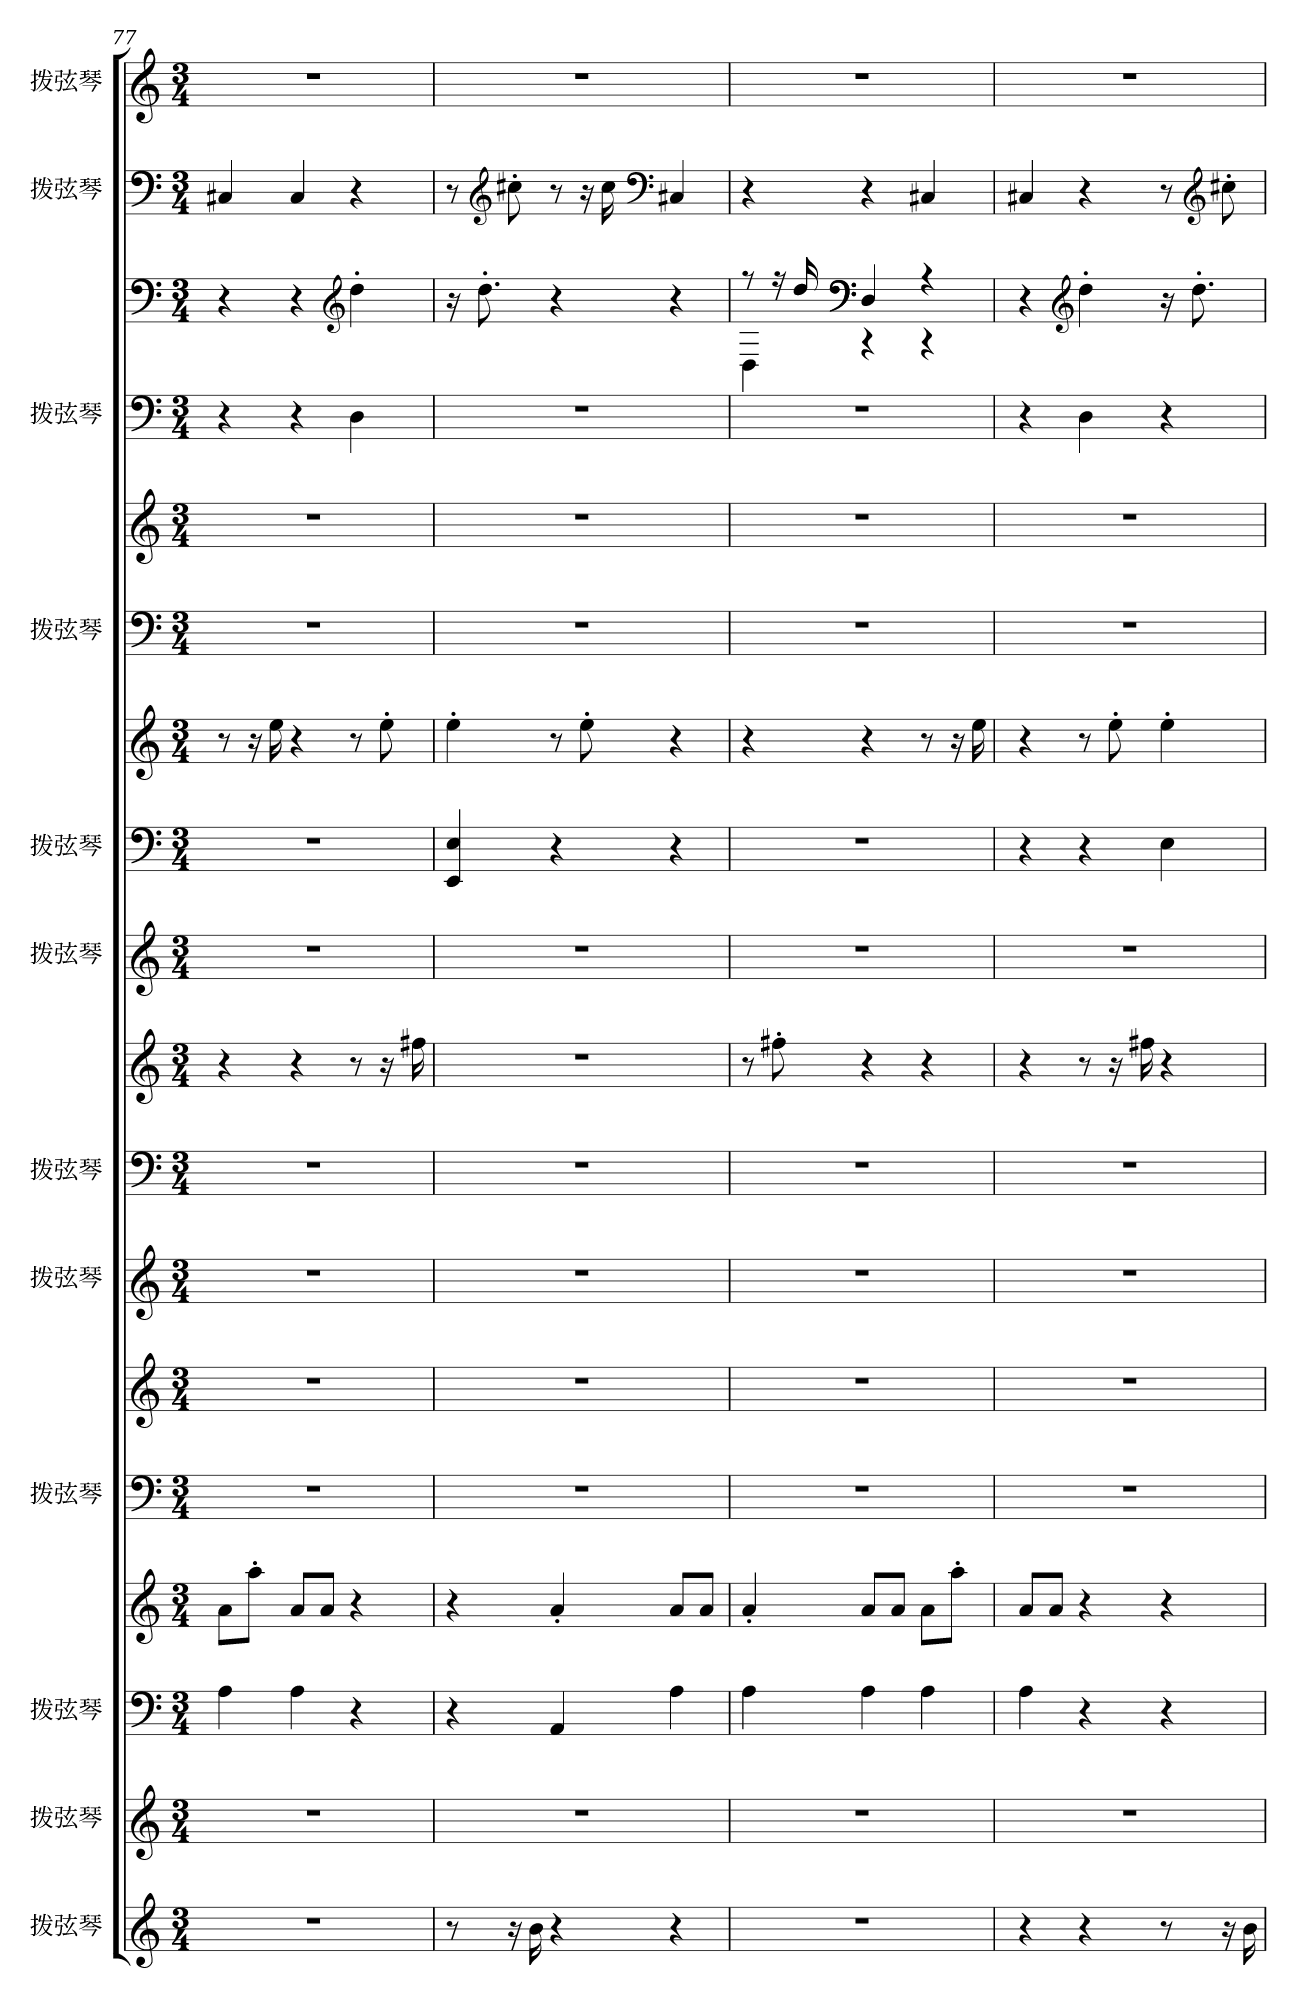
**kern	**kern	**kern	**kern	**kern	**kern	**kern	**kern	**kern	**kern	**kern	**kern	**kern	**kern	**kern	**kern	**kern	**kern
*part12	*part11	*part10	*part10	*part9	*part9	*part8	*part7	*part7	*part6	*part5	*part5	*part4	*part4	*part3	*part3	*part2	*part1
*staff18	*staff17	*staff16	*staff15	*staff14	*staff13	*staff12	*staff11	*staff10	*staff9	*staff8	*staff7	*staff6	*staff5	*staff4	*staff3	*staff2	*staff1
*I"拨弦琴	*I"拨弦琴	*I"拨弦琴	*	*I"拨弦琴	*	*I"拨弦琴	*I"拨弦琴	*	*I"拨弦琴	*I"拨弦琴	*	*I"拨弦琴	*	*I"拨弦琴	*	*I"拨弦琴	*I"拨弦琴
*clefG2	*clefG2	*clefF4	*clefG2	*clefF4	*clefG2	*clefG2	*clefF4	*clefG2	*clefG2	*clefF4	*clefG2	*clefF4	*clefG2	*clefF4	*clefF4	*clefF4	*clefG2
*k[]	*k[]	*k[]	*k[]	*k[]	*k[]	*k[]	*k[]	*k[]	*k[]	*k[]	*k[]	*k[]	*k[]	*k[]	*k[]	*k[]	*k[]
*M3/4	*M3/4	*M3/4	*M3/4	*M3/4	*M3/4	*M3/4	*M3/4	*M3/4	*M3/4	*M3/4	*M3/4	*M3/4	*M3/4	*M3/4	*M3/4	*M3/4	*M3/4
=77	=77	=77	=77	=77	=77	=77	=77	=77	=77	=77	=77	=77	=77	=77	=77	=77	=77
2.r	2.r	4A\	8a\L	2.r	2.r	2.r	2.r	4r	2.r	2.r	8r	2.r	2.r	4r	4r	4C#X/	2.r
.	.	.	8aa'\J	.	.	.	.	.	.	.	16r	.	.	.	.	.	.
.	.	.	.	.	.	.	.	.	.	.	16ee\	.	.	.	.	.	.
.	.	4A\	8a/L	.	.	.	.	4r	.	.	4r	.	.	4r	4r	4C#/	.
.	.	.	8a/J	.	.	.	.	.	.	.	.	.	.	.	.	.	.
*	*	*	*	*	*	*	*	*	*	*	*	*	*	*	*clefG2	*	*
.	.	4r	4r	.	.	.	.	8r	.	.	8r	.	.	4D\	4dd'\	4r	.
.	.	.	.	.	.	.	.	16r	.	.	8ee'\	.	.	.	.	.	.
.	.	.	.	.	.	.	.	16ff#X\	.	.	.	.	.	.	.	.	.
!!LO:PB:g=z
=78	=78	=78	=78	=78	=78	=78	=78	=78	=78	=78	=78	=78	=78	=78	=78	=78	=78
8r	2.r	4r	4r	2.r	2.r	2.r	2.r	2.r	2.r	4EE/ 4E/	4ee'\	2.r	2.r	2.r	16r	8r	2.r
.	.	.	.	.	.	.	.	.	.	.	.	.	.	.	8.dd'\	.	.
*	*	*	*	*	*	*	*	*	*	*	*	*	*	*	*	*clefG2	*
16r	.	.	.	.	.	.	.	.	.	.	.	.	.	.	.	8cc#X'\	.
16b\	.	.	.	.	.	.	.	.	.	.	.	.	.	.	.	.	.
4r	.	4AA/	4a'/	.	.	.	.	.	.	4r	8r	.	.	.	4r	8r	.
.	.	.	.	.	.	.	.	.	.	.	8ee'\	.	.	.	.	16r	.
.	.	.	.	.	.	.	.	.	.	.	.	.	.	.	.	16cc#\	.
*	*	*	*	*	*	*	*	*	*	*	*	*	*	*	*	*clefF4	*
4r	.	4A\	8a/L	.	.	.	.	.	.	4r	4r	.	.	.	4r	4C#X/	.
.	.	.	8a/J	.	.	.	.	.	.	.	.	.	.	.	.	.	.
=79	=79	=79	=79	=79	=79	=79	=79	=79	=79	=79	=79	=79	=79	=79	=79	=79	=79
*	*	*	*	*	*	*	*	*	*	*	*	*	*	*	*^	*	*
2.r	2.r	4A\	4a'/	2.r	2.r	2.r	2.r	8r	2.r	2.r	4r	2.r	2.r	2.r	8r	4D\	4r	2.r
.	.	.	.	.	.	.	.	8ff#X'\	.	.	.	.	.	.	16r	.	.	.
.	.	.	.	.	.	.	.	.	.	.	.	.	.	.	16dd/	.	.	.
*	*	*	*	*	*	*	*	*	*	*	*	*	*	*	*clefF4	*	*	*
.	.	4A\	8a/L	.	.	.	.	4r	.	.	4r	.	.	.	4D/	4r	4r	.
.	.	.	8a/J	.	.	.	.	.	.	.	.	.	.	.	.	.	.	.
.	.	4A\	8a\L	.	.	.	.	4r	.	.	8r	.	.	.	4r	4r	4C#X/	.
.	.	.	8aa'\J	.	.	.	.	.	.	.	16r	.	.	.	.	.	.	.
.	.	.	.	.	.	.	.	.	.	.	16ee\	.	.	.	.	.	.	.
*	*	*	*	*	*	*	*	*	*	*	*	*	*	*	*v	*v	*	*
=80	=80	=80	=80	=80	=80	=80	=80	=80	=80	=80	=80	=80	=80	=80	=80	=80	=80
4r	2.r	4A\	8a/L	2.r	2.r	2.r	2.r	4r	2.r	4r	4r	2.r	2.r	4r	4r	4C#X/	2.r
.	.	.	8a/J	.	.	.	.	.	.	.	.	.	.	.	.	.	.
*	*	*	*	*	*	*	*	*	*	*	*	*	*	*	*clefG2	*	*
4r	.	4r	4r	.	.	.	.	8r	.	4r	8r	.	.	4D\	4dd'\	4r	.
.	.	.	.	.	.	.	.	16r	.	.	8ee'\	.	.	.	.	.	.
.	.	.	.	.	.	.	.	16ff#X\	.	.	.	.	.	.	.	.	.
8r	.	4r	4r	.	.	.	.	4r	.	4E\	4ee'\	.	.	4r	16r	8r	.
.	.	.	.	.	.	.	.	.	.	.	.	.	.	.	8.dd'\	.	.
*	*	*	*	*	*	*	*	*	*	*	*	*	*	*	*	*clefG2	*
16r	.	.	.	.	.	.	.	.	.	.	.	.	.	.	.	8cc#X'\	.
16b\	.	.	.	.	.	.	.	.	.	.	.	.	.	.	.	.	.
=	=	=	=	=	=	=	=	=	=	=	=	=	=	=	=	=	=
*-	*-	*-	*-	*-	*-	*-	*-	*-	*-	*-	*-	*-	*-	*-	*-	*-	*-
